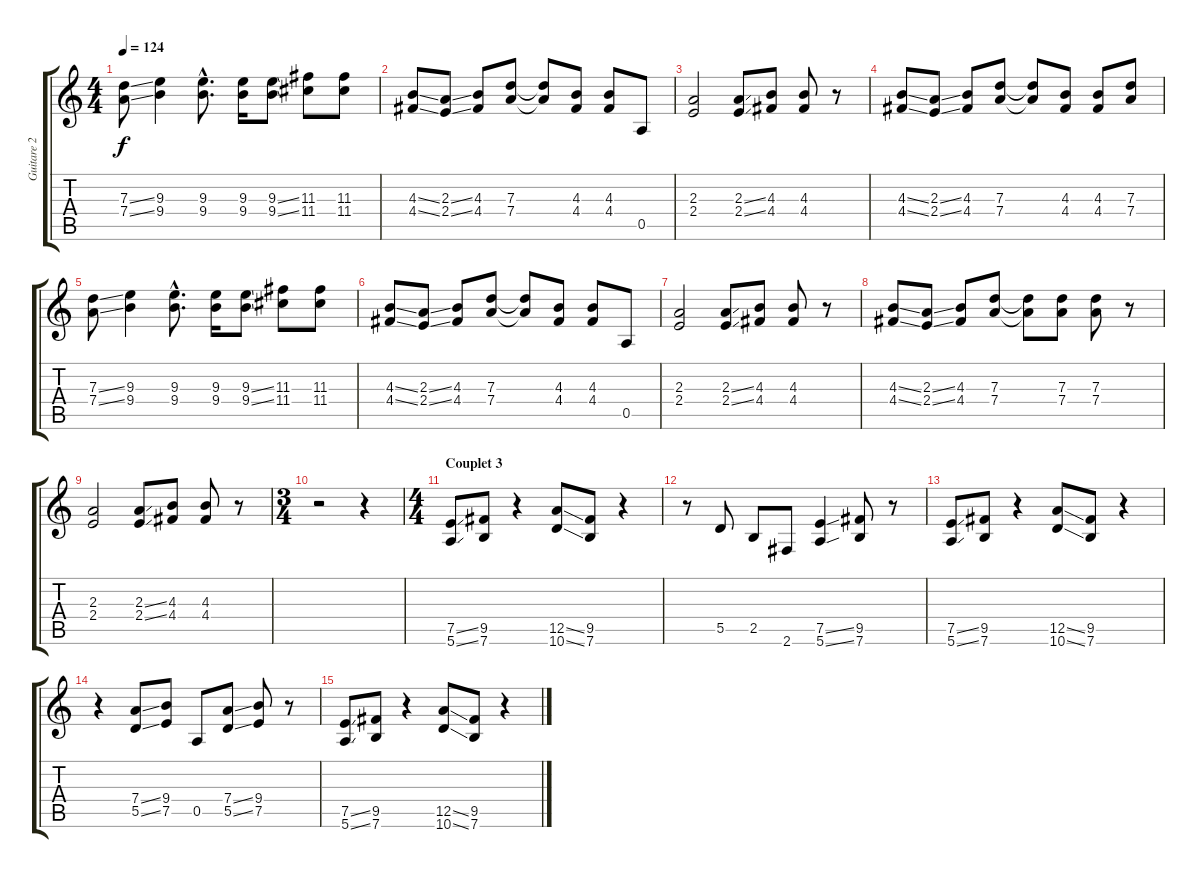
\track ("Guitare 2" "Guitare 2") {instrument overdrivenguitar}
\staff {score tabs}
\tuning (E4 B3 G3 D3 A2 E2) {hide}
\ts (4 4)
\tempo 124
\clef g2
\ks c
(7.3{ss} 7.4{ss}).8{dy f} (9.3 9.4).4 (9.3{hac} 9.4{hac}).8{d} (9.3 9.4).16 (9.3{ss} 9.4{ss}).8 (11.3 11.4).8 (11.3 11.4).8 |
(4.3{ss} 4.4{ss}).8 (2.3{ss} 2.4{ss}).8 (4.3 4.4).8 (7.3 7.4).8 (7.3{t} 7.4{t}).8 (4.3 4.4).8 (4.3 4.4).8 0.5.8 |
(2.3 2.4).2 (2.3{ss} 2.4{ss}).8 (4.3 4.4).8 (4.3 4.4).8 r.8 |
(4.3{ss} 4.4{ss}).8 (2.3{ss} 2.4{ss}).8 (4.3 4.4).8 (7.3 7.4).8 (7.3{t} 7.4{t}).8 (4.3 4.4).8 (4.3 4.4).8 (7.3 7.4).8 |
(7.3{ss} 7.4{ss}).8 (9.3 9.4).4 (9.3{hac} 9.4{hac}).8{d} (9.3 9.4).16 (9.3{ss} 9.4{ss}).8 (11.3 11.4).8 (11.3 11.4).8 |
(4.3{ss} 4.4{ss}).8 (2.3{ss} 2.4{ss}).8 (4.3 4.4).8 (7.3 7.4).8 (7.3{t} 7.4{t}).8 (4.3 4.4).8 (4.3 4.4).8 0.5.8 |
(2.3 2.4).2 (2.3{ss} 2.4{ss}).8 (4.3 4.4).8 (4.3 4.4).8 r.8 |
(4.3{ss} 4.4{ss}).8 (2.3{ss} 2.4{ss}).8 (4.3 4.4).8 (7.3 7.4).8 (7.3{t} 7.4{t}).8 (7.3 7.4).8 (7.3 7.4).8 r.8 |
(2.3 2.4).2 (2.3{ss} 2.4{ss}).8 (4.3 4.4).8 (4.3 4.4).8 r.8 |
\ts (3 4)
r.2 r.4 |
\ts (4 4)
\section ("" "Couplet 3")
(7.5{ss} 5.6{ss}).8 (9.5 7.6).8 r.4 (12.5{ss} 10.6{ss}).8 (9.5 7.6).8 r.4 |
r.8 5.5.8 2.5.8 2.6.8 (7.5{ss} 5.6{ss}).4 (9.5 7.6).8 r.8 |
(7.5{ss} 5.6{ss}).8 (9.5 7.6).8 r.4 (12.5{ss} 10.6{ss}).8 (9.5 7.6).8 r.4 |
r.4 (7.4{ss} 5.5{ss}).8 (9.4 7.5).8 0.5.8 (7.4{ss} 5.5{ss}).8 (9.4 7.5).8 r.8 |
(7.5{ss} 5.6{ss}).8 (9.5 7.6).8 r.4 (12.5{ss} 10.6{ss}).8 (9.5 7.6).8 r.4
